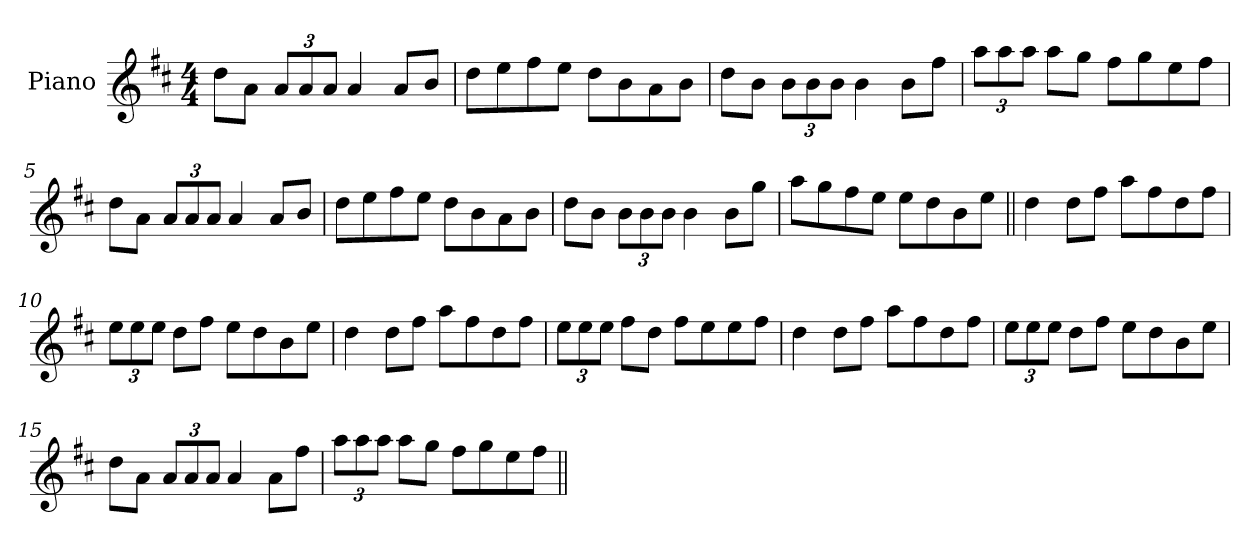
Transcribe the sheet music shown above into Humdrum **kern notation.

**kern
*part1
*staff1
*I"Piano
*I'Pno
*clefG2
*k[f#c#]
*D:
*M4/4
=1
8dd\L
8a\J
12a/L
12a/
12a/J
4a/
8a/L
8b/J
=2
8dd\L
8ee\
8ff#\
8ee\J
8dd\L
8b\
8a\
8b\J
=3
8dd\L
8b\J
12b\L
12b\
12b\J
4b\
8b\L
8ff#\J
=4
12aa\L
12aa\
12aa\J
8aa\L
8gg\J
8ff#\L
8gg\
8ee\
8ff#\J
!!LO:LB:g=z
=5
8dd\L
8a\J
12a/L
12a/
12a/J
4a/
8a/L
8b/J
=6
8dd\L
8ee\
8ff#\
8ee\J
8dd\L
8b\
8a\
8b\J
=7
8dd\L
8b\J
12b\L
12b\
12b\J
4b\
8b\L
8gg\J
=8
8aa\L
8gg\
8ff#\
8ee\J
8ee\L
8dd\
8b\
8ee\J
!!LO:LB:g=z
=9||
4dd\
8dd\L
8ff#\J
8aa\L
8ff#\
8dd\
8ff#\J
=10
12ee\L
12ee\
12ee\J
8dd\L
8ff#\J
8ee\L
8dd\
8b\
8ee\J
=11
4dd\
8dd\L
8ff#\J
8aa\L
8ff#\
8dd\
8ff#\J
=12
12ee\L
12ee\
12ee\J
8ff#\L
8dd\J
8ff#\L
8ee\
8ee\
8ff#\J
!!LO:LB:g=z
=13
4dd\
8dd\L
8ff#\J
8aa\L
8ff#\
8dd\
8ff#\J
=14
12ee\L
12ee\
12ee\J
8dd\L
8ff#\J
8ee\L
8dd\
8b\
8ee\J
=15
8dd\L
8a\J
12a/L
12a/
12a/J
4a/
8a\L
8ff#\J
=16
12aa\L
12aa\
12aa\J
8aa\L
8gg\J
8ff#\L
8gg\
8ee\
8ff#\J
=||
*-
